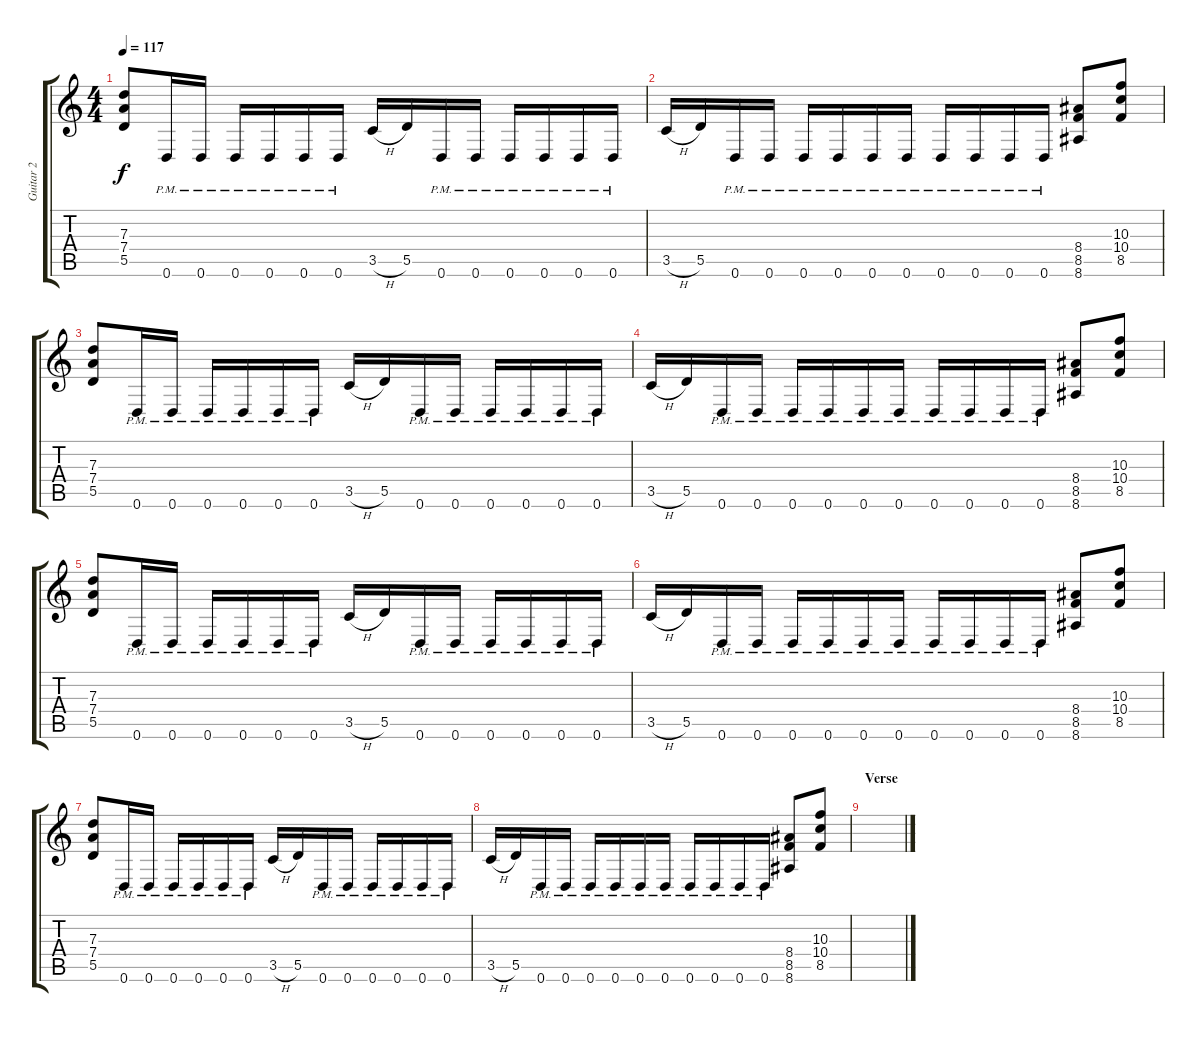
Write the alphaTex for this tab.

\track ("Guitar 2" "Guitar 2") {instrument distortionguitar}
\staff {score tabs}
\tuning (E4 B3 G3 D3 A2 D2) {hide}
\ts (4 4)
\tempo 117
\clef g2
\ks c
(7.3 7.4 5.5).8{dy f} 0.6{pm}.16 0.6{pm}.16 0.6{pm}.16 0.6{pm}.16 0.6{pm}.16 0.6{pm}.16 3.5{h}.16 5.5.16 0.6{pm}.16 0.6{pm}.16 0.6{pm}.16 0.6{pm}.16 0.6{pm}.16 0.6{pm}.16 |
3.5{h}.16 5.5.16 0.6{pm}.16 0.6{pm}.16 0.6{pm}.16 0.6{pm}.16 0.6{pm}.16 0.6{pm}.16 0.6{pm}.16 0.6{pm}.16 0.6{pm}.16 0.6{pm}.16 (8.4 8.5 8.6).8 (10.3 10.4 8.5).8 |
(7.3 7.4 5.5).8 0.6{pm}.16 0.6{pm}.16 0.6{pm}.16 0.6{pm}.16 0.6{pm}.16 0.6{pm}.16 3.5{h}.16 5.5.16 0.6{pm}.16 0.6{pm}.16 0.6{pm}.16 0.6{pm}.16 0.6{pm}.16 0.6{pm}.16 |
3.5{h}.16 5.5.16 0.6{pm}.16 0.6{pm}.16 0.6{pm}.16 0.6{pm}.16 0.6{pm}.16 0.6{pm}.16 0.6{pm}.16 0.6{pm}.16 0.6{pm}.16 0.6{pm}.16 (8.4 8.5 8.6).8 (10.3 10.4 8.5).8 |
(7.3 7.4 5.5).8 0.6{pm}.16 0.6{pm}.16 0.6{pm}.16 0.6{pm}.16 0.6{pm}.16 0.6{pm}.16 3.5{h}.16 5.5.16 0.6{pm}.16 0.6{pm}.16 0.6{pm}.16 0.6{pm}.16 0.6{pm}.16 0.6{pm}.16 |
3.5{h}.16 5.5.16 0.6{pm}.16 0.6{pm}.16 0.6{pm}.16 0.6{pm}.16 0.6{pm}.16 0.6{pm}.16 0.6{pm}.16 0.6{pm}.16 0.6{pm}.16 0.6{pm}.16 (8.4 8.5 8.6).8 (10.3 10.4 8.5).8 |
(7.3 7.4 5.5).8 0.6{pm}.16 0.6{pm}.16 0.6{pm}.16 0.6{pm}.16 0.6{pm}.16 0.6{pm}.16 3.5{h}.16 5.5.16 0.6{pm}.16 0.6{pm}.16 0.6{pm}.16 0.6{pm}.16 0.6{pm}.16 0.6{pm}.16 |
3.5{h}.16 5.5.16 0.6{pm}.16 0.6{pm}.16 0.6{pm}.16 0.6{pm}.16 0.6{pm}.16 0.6{pm}.16 0.6{pm}.16 0.6{pm}.16 0.6{pm}.16 0.6{pm}.16 (8.4 8.5 8.6).8 (10.3 10.4 8.5).8 |
\section ("" "Verse")
